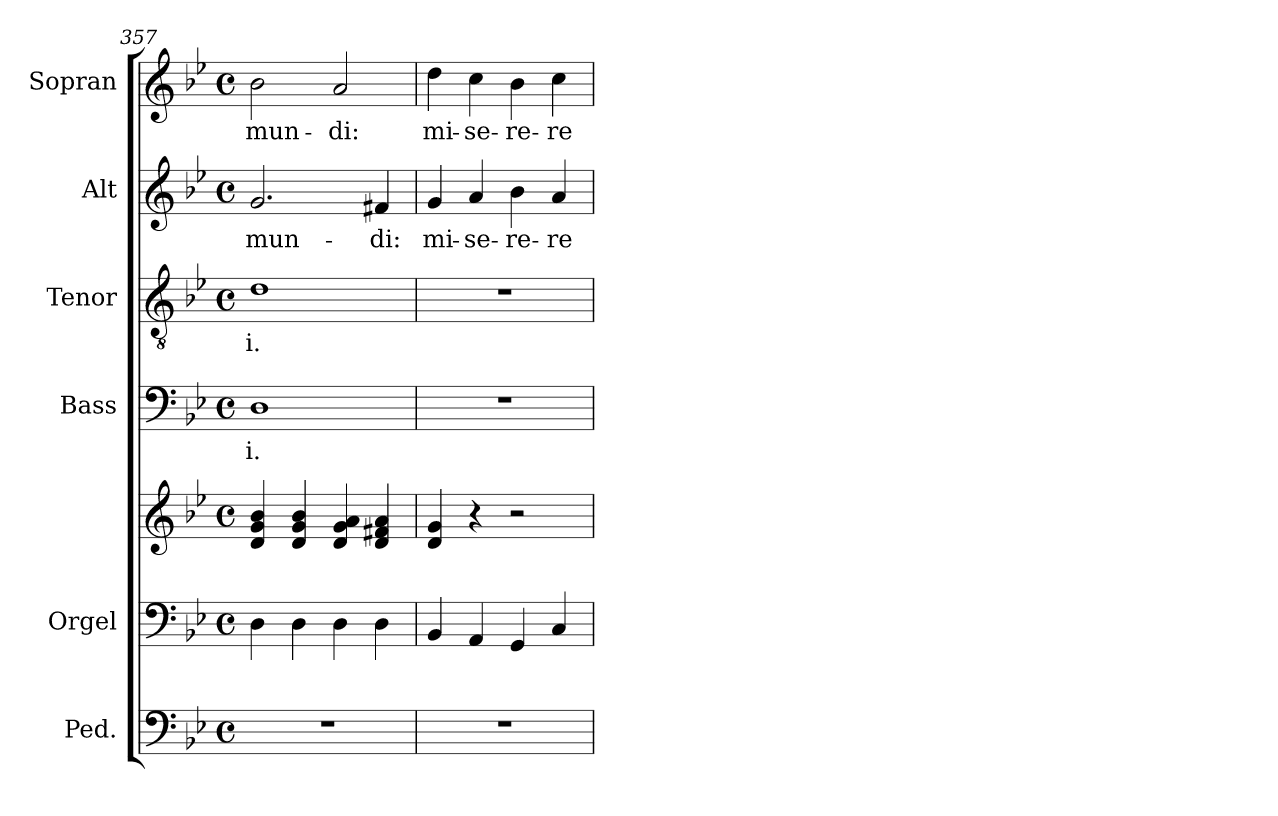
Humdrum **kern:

**kern	**kern	**kern	**kern	**text	**kern	**text	**kern	**text	**kern	**text
*part6	*part5	*part5	*part4	*part4	*part3	*part3	*part2	*part2	*part1	*part1
*staff7	*staff6	*staff5	*staff4	*staff4	*staff3	*staff3	*staff2	*staff2	*staff1	*staff1
*I"Ped.	*I"Orgel	*	*I"Bass	*	*I"Tenor	*	*I"Alt	*	*I"Sopran	*
*	*I'Org.	*	*I'B.	*	*I'T.	*	*I'A.	*	*I'S.	*
*clefF4	*clefF4	*clefG2	*clefF4	*	*clefGv2	*	*clefG2	*	*clefG2	*
*ITrd7c12	*	*	*	*	*	*	*	*	*	*
*k[b-e-]	*k[b-e-]	*k[b-e-]	*k[b-e-]	*	*k[b-e-]	*	*k[b-e-]	*	*k[b-e-]	*
*B-:	*B-:	*B-:	*B-:	*	*B-:	*	*B-:	*	*B-:	*
*M4/4	*M4/4	*M4/4	*M4/4	*	*M4/4	*	*M4/4	*	*M4/4	*
*met(c)	*met(c)	*met(c)	*met(c)	*	*met(c)	*	*met(c)	*	*met(c)	*
=357	=357	=357	=357	=357	=357	=357	=357	=357	=357	=357
!	!	!	!	!LO:LY:b	!	!LO:LY:b	!	!LO:LY:b	!	!LO:LY:b
1r	4D\	4d/ 4g/ 4b-/	1D	-i.	1d	-i.	2.g/	mun-	2b-\	mun-
.	4D\	4d/ 4g/ 4b-/	.	.	.	.	.	.	.	.
!	!	!	!	!	!	!	!	!	!	!LO:LY:b
.	4D\	4d/ 4g/ 4a/	.	.	.	.	.	.	2a/	-di:
!	!	!	!	!	!	!	!	!LO:LY:b	!	!
.	4D\	4d/ 4f#X/ 4a/	.	.	.	.	4f#X/	-di:	.	.
=358	=358	=358	=358	=358	=358	=358	=358	=358	=358	=358
!	!	!	!	!	!	!	!	!LO:LY:b	!	!LO:LY:b
1r	4BB-/	4d/ 4g/	1r	.	1r	.	4g/	mi-	4dd\	mi-
!	!	!	!	!	!	!	!	!LO:LY:b	!	!LO:LY:b
.	4AA/	4r	.	.	.	.	4a/	-se-	4cc\	-se-
!	!	!	!	!	!	!	!	!LO:LY:b	!	!LO:LY:b
.	4GG/	2r	.	.	.	.	4b-\	-re-	4b-\	-re-
!	!	!	!	!	!	!	!	!LO:LY:b	!	!LO:LY:b
.	4C/	.	.	.	.	.	4a/	-re	4cc\	-re
=	=	=	=	=	=	=	=	=	=	=
*-	*-	*-	*-	*-	*-	*-	*-	*-	*-	*-
